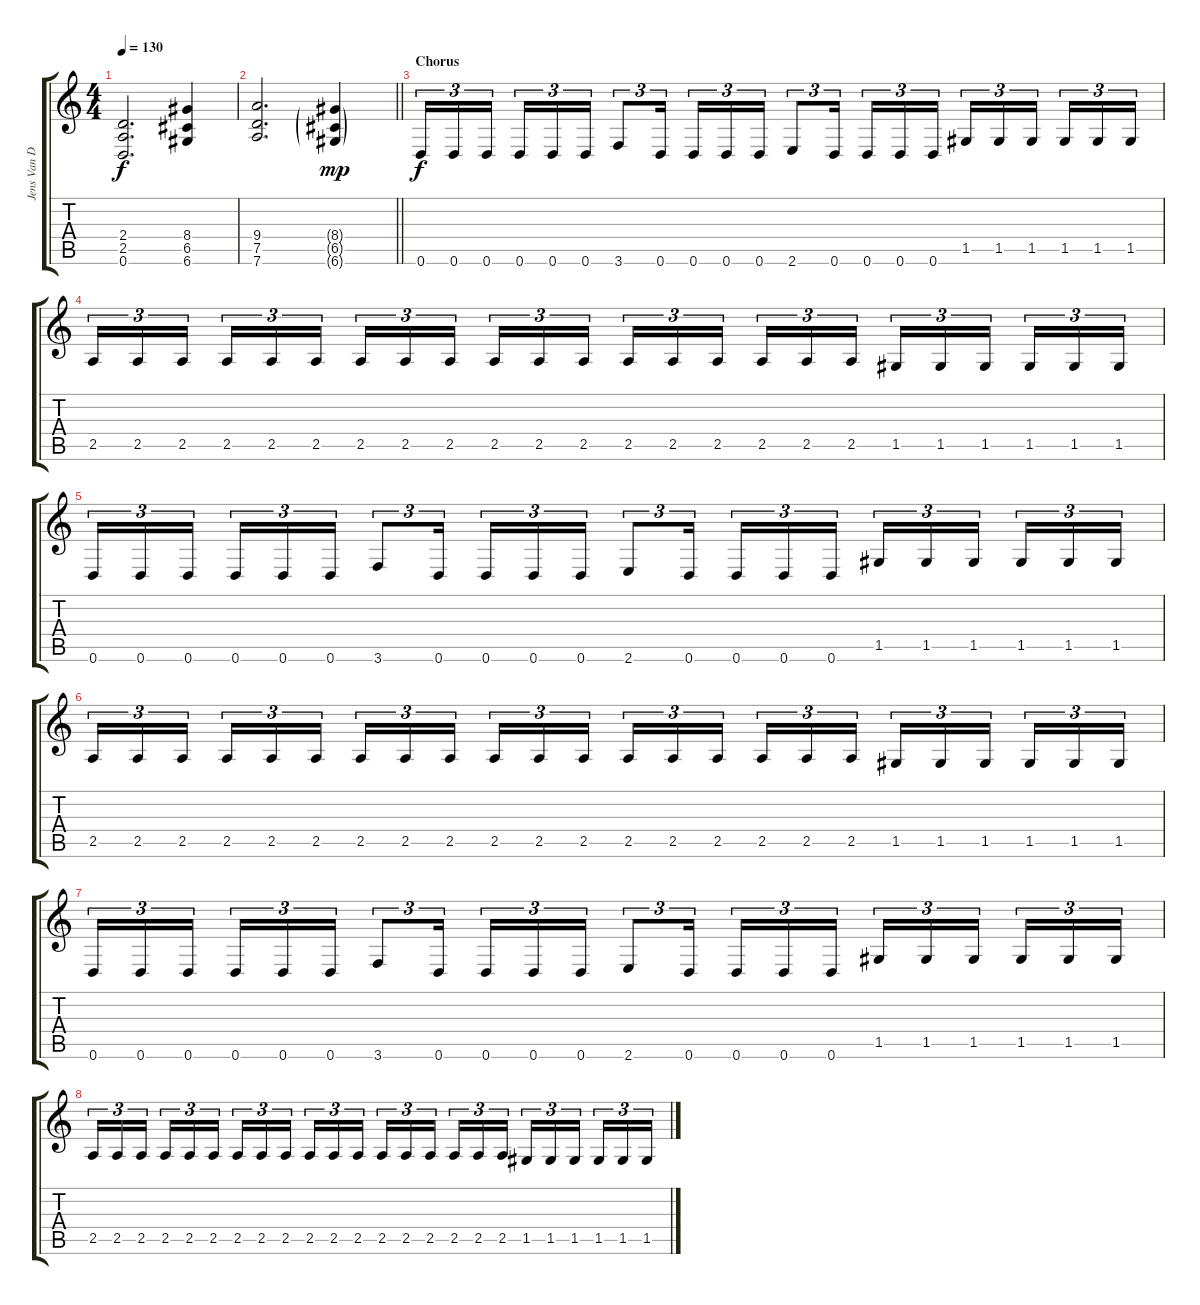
\track ("Jens Van Der Valk" "Jens Van D") {instrument overdrivenguitar}
\staff {score tabs}
\tuning (D4 A3 F3 C3 G2 D2) {hide}
\ts (4 4)
\tempo 130
\clef g2
\ks c
(2.4 2.5 0.6).2{d dy f} (8.4 6.5 6.6).4 |
\barLineRight lightlight
(9.4 7.5 7.6).2{d} (8.4{g} 6.5{g} 6.6{g}).4{dy mp} |
\section ("" "Chorus")
0.6.16{tu (3 2) dy f} 0.6.16{tu (3 2)} 0.6.16{tu (3 2) beam splitsecondary} 0.6.16{tu (3 2)} 0.6.16{tu (3 2)} 0.6.16{tu (3 2)} 3.6.8{tu (3 2)} 0.6.16{tu (3 2) beam splitsecondary} 0.6.16{tu (3 2)} 0.6.16{tu (3 2)} 0.6.16{tu (3 2)} 2.6.8{tu (3 2)} 0.6.16{tu (3 2) beam splitsecondary} 0.6.16{tu (3 2)} 0.6.16{tu (3 2)} 0.6.16{tu (3 2)} 1.5.16{tu (3 2)} 1.5.16{tu (3 2)} 1.5.16{tu (3 2) beam splitsecondary} 1.5.16{tu (3 2)} 1.5.16{tu (3 2)} 1.5.16{tu (3 2)} |
2.5.16{tu (3 2)} 2.5.16{tu (3 2)} 2.5.16{tu (3 2) beam splitsecondary} 2.5.16{tu (3 2)} 2.5.16{tu (3 2)} 2.5.16{tu (3 2)} 2.5.16{tu (3 2)} 2.5.16{tu (3 2)} 2.5.16{tu (3 2) beam splitsecondary} 2.5.16{tu (3 2)} 2.5.16{tu (3 2)} 2.5.16{tu (3 2)} 2.5.16{tu (3 2)} 2.5.16{tu (3 2)} 2.5.16{tu (3 2) beam splitsecondary} 2.5.16{tu (3 2)} 2.5.16{tu (3 2)} 2.5.16{tu (3 2)} 1.5.16{tu (3 2)} 1.5.16{tu (3 2)} 1.5.16{tu (3 2) beam splitsecondary} 1.5.16{tu (3 2)} 1.5.16{tu (3 2)} 1.5.16{tu (3 2)} |
0.6.16{tu (3 2)} 0.6.16{tu (3 2)} 0.6.16{tu (3 2) beam splitsecondary} 0.6.16{tu (3 2)} 0.6.16{tu (3 2)} 0.6.16{tu (3 2)} 3.6.8{tu (3 2)} 0.6.16{tu (3 2) beam splitsecondary} 0.6.16{tu (3 2)} 0.6.16{tu (3 2)} 0.6.16{tu (3 2)} 2.6.8{tu (3 2)} 0.6.16{tu (3 2) beam splitsecondary} 0.6.16{tu (3 2)} 0.6.16{tu (3 2)} 0.6.16{tu (3 2)} 1.5.16{tu (3 2)} 1.5.16{tu (3 2)} 1.5.16{tu (3 2) beam splitsecondary} 1.5.16{tu (3 2)} 1.5.16{tu (3 2)} 1.5.16{tu (3 2)} |
2.5.16{tu (3 2)} 2.5.16{tu (3 2)} 2.5.16{tu (3 2) beam splitsecondary} 2.5.16{tu (3 2)} 2.5.16{tu (3 2)} 2.5.16{tu (3 2)} 2.5.16{tu (3 2)} 2.5.16{tu (3 2)} 2.5.16{tu (3 2) beam splitsecondary} 2.5.16{tu (3 2)} 2.5.16{tu (3 2)} 2.5.16{tu (3 2)} 2.5.16{tu (3 2)} 2.5.16{tu (3 2)} 2.5.16{tu (3 2) beam splitsecondary} 2.5.16{tu (3 2)} 2.5.16{tu (3 2)} 2.5.16{tu (3 2)} 1.5.16{tu (3 2)} 1.5.16{tu (3 2)} 1.5.16{tu (3 2) beam splitsecondary} 1.5.16{tu (3 2)} 1.5.16{tu (3 2)} 1.5.16{tu (3 2)} |
0.6.16{tu (3 2)} 0.6.16{tu (3 2)} 0.6.16{tu (3 2) beam splitsecondary} 0.6.16{tu (3 2)} 0.6.16{tu (3 2)} 0.6.16{tu (3 2)} 3.6.8{tu (3 2)} 0.6.16{tu (3 2) beam splitsecondary} 0.6.16{tu (3 2)} 0.6.16{tu (3 2)} 0.6.16{tu (3 2)} 2.6.8{tu (3 2)} 0.6.16{tu (3 2) beam splitsecondary} 0.6.16{tu (3 2)} 0.6.16{tu (3 2)} 0.6.16{tu (3 2)} 1.5.16{tu (3 2)} 1.5.16{tu (3 2)} 1.5.16{tu (3 2) beam splitsecondary} 1.5.16{tu (3 2)} 1.5.16{tu (3 2)} 1.5.16{tu (3 2)} |
2.5.16{tu (3 2)} 2.5.16{tu (3 2)} 2.5.16{tu (3 2) beam splitsecondary} 2.5.16{tu (3 2)} 2.5.16{tu (3 2)} 2.5.16{tu (3 2)} 2.5.16{tu (3 2)} 2.5.16{tu (3 2)} 2.5.16{tu (3 2) beam splitsecondary} 2.5.16{tu (3 2)} 2.5.16{tu (3 2)} 2.5.16{tu (3 2)} 2.5.16{tu (3 2)} 2.5.16{tu (3 2)} 2.5.16{tu (3 2) beam splitsecondary} 2.5.16{tu (3 2)} 2.5.16{tu (3 2)} 2.5.16{tu (3 2)} 1.5.16{tu (3 2)} 1.5.16{tu (3 2)} 1.5.16{tu (3 2) beam splitsecondary} 1.5.16{tu (3 2)} 1.5.16{tu (3 2)} 1.5.16{tu (3 2)}
